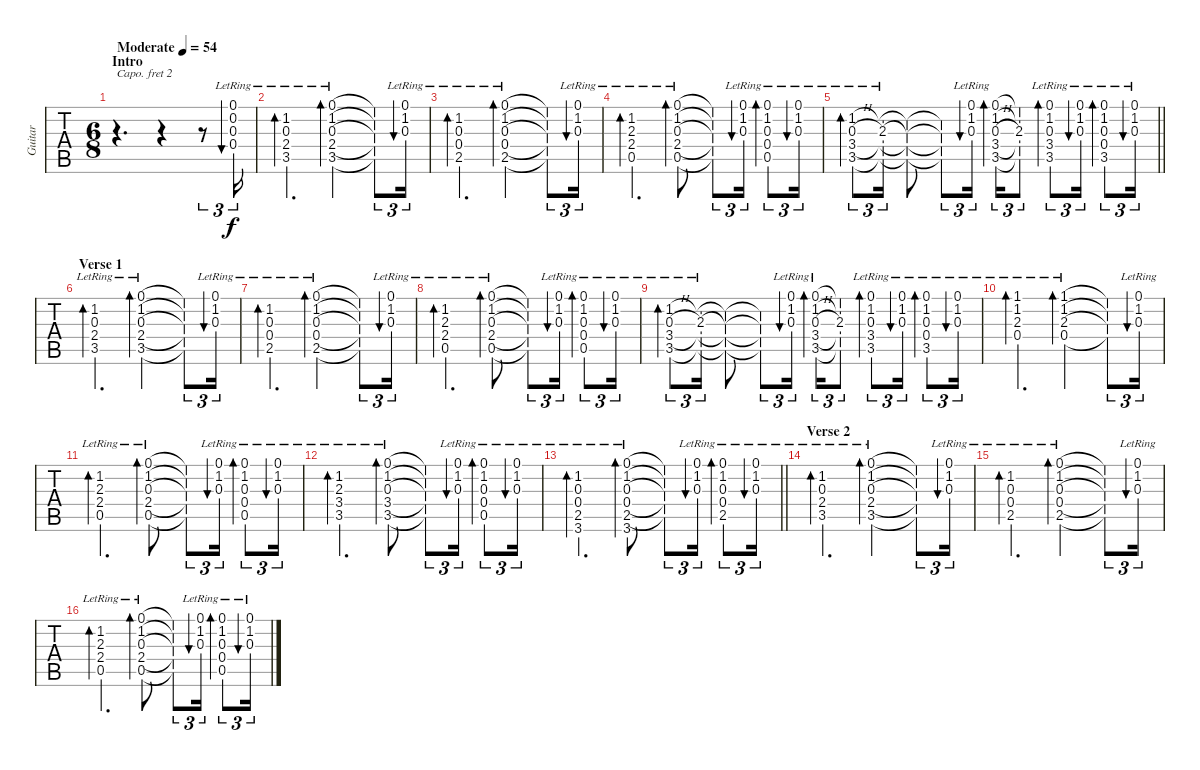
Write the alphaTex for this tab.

\track ("Guitar" "Guitar") {instrument acousticguitarsteel}
\staff {tabs}
\capo 2
\tuning (E4 B3 G3 D3 A2 E2) {hide}
\ts (6 8)
\section ("" "Intro")
\tempo (54 "Moderate")
\clef g2
\ks d
r.4{d dy f instrument acousticguitarsteel} r.4 r.8{tu (3 2)} (0.1{lr} 0.2{lr} 0.3{lr} 0.4).16{tu (3 2) bu 30} |
(1.2{lr} 0.3{lr} 2.4{lr} 3.5{lr}).4{d bd 30} (0.1{lr} 1.2{lr} 0.3{lr} 2.4{lr} 3.5{lr}).4{bd 30} (0.1{t} 1.2{t} 0.3{t} 2.4{t} 3.5{t}).8{tu (3 2)} (0.1{lr} 1.2{lr} 0.3{lr}).16{tu (3 2) bu 30} |
(1.2{lr} 0.3{lr} 0.4{lr} 2.5{lr}).4{d bd 30} (0.1{lr} 1.2{lr} 0.3{lr} 0.4{lr} 2.5{lr}).4{bd 30} (0.1{t} 1.2{t} 0.3{t} 0.4{t} 2.5{t}).8{tu (3 2)} (0.1{lr} 1.2{lr} 0.3{lr}).16{tu (3 2) bu 30} |
(1.2{lr} 2.3{lr} 2.4{lr} 0.5{lr}).4{d bd 30} (0.1{lr} 1.2{lr} 0.3{lr} 2.4{lr} 0.5{lr}).8{bd 30} (0.1{t} 1.2{t} 0.3{t} 2.4{t} 0.5{t}).8{tu (3 2)} (0.1{lr} 1.2{lr} 0.3{lr}).16{tu (3 2) bu 30} (0.1{lr} 1.2{lr} 0.3 0.4{lr} 0.5{lr}).8{tu (3 2) bd 30} (0.1{lr} 1.2{lr} 0.3{lr}).16{tu (3 2) bu 30} |
\barLineRight lightlight
(1.2{lr} 0.3{h lr} 3.4{lr} 3.5{lr}).8{tu (3 2) bd 30} (1.2{t} 2.3{lr} 3.4{t} 3.5{t}).16{tu (3 2)} (1.2{t} 2.3{t} 3.4{t} 3.5{t}).8 (1.2{t} 2.3{t} 3.4{t} 3.5{t}).8{tu (3 2)} (0.1{lr} 1.2{lr} 0.3{lr}).16{tu (3 2) bu 30} (0.1{lr} 1.2{lr} 0.3{h lr} 3.4{lr} 3.5{lr}).16{tu (3 2) bd 30} (0.1{t} 1.2{t} 2.3 3.4{t} 3.5{t}).8{tu (3 2)} (0.1 1.2{lr} 0.3{lr} 3.4{lr} 3.5{lr}).8{tu (3 2) bd 30} (0.1{lr} 1.2{lr} 0.3{lr}).16{tu (3 2) bu 30} (0.1{lr} 1.2{lr} 0.3{lr} 0.4{lr} 3.5{lr}).8{tu (3 2) bd 30} (0.1{lr} 1.2{lr} 0.3{lr}).16{tu (3 2) bu 30} |
\section ("" "Verse 1")
(1.2{lr} 0.3{lr} 2.4{lr} 3.5{lr}).4{d bd 30} (0.1{lr} 1.2{lr} 0.3{lr} 2.4{lr} 3.5{lr}).4{bd 30} (0.1{t} 1.2{t} 0.3{t} 2.4{t} 3.5{t}).8{tu (3 2)} (0.1{lr} 1.2{lr} 0.3{lr}).16{tu (3 2) bu 30} |
(1.2{lr} 0.3{lr} 0.4{lr} 2.5{lr}).4{d bd 30} (0.1{lr} 1.2{lr} 0.3{lr} 0.4{lr} 2.5{lr}).4{bd 30} (0.1{t} 1.2{t} 0.3{t} 0.4{t} 2.5{t}).8{tu (3 2)} (0.1{lr} 1.2{lr} 0.3{lr}).16{tu (3 2) bu 30} |
(1.2{lr} 2.3{lr} 2.4{lr} 0.5{lr}).4{d bd 30} (0.1{lr} 1.2{lr} 0.3{lr} 2.4{lr} 0.5{lr}).8{bd 30} (0.1{t} 1.2{t} 0.3{t} 2.4{t} 0.5{t}).8{tu (3 2)} (0.1{lr} 1.2{lr} 0.3{lr}).16{tu (3 2) bu 30} (0.1{lr} 1.2{lr} 0.3 0.4{lr} 0.5{lr}).8{tu (3 2) bd 30} (0.1{lr} 1.2{lr} 0.3{lr}).16{tu (3 2) bu 30} |
(1.2{lr} 0.3{h lr} 3.4{lr} 3.5{lr}).8{tu (3 2) bd 30} (1.2{t} 2.3{lr} 3.4{t} 3.5{t}).16{tu (3 2)} (1.2{t} 2.3{t} 3.4{t} 3.5{t}).8 (1.2{t} 2.3{t} 3.4{t} 3.5{t}).8{tu (3 2)} (0.1{lr} 1.2{lr} 0.3{lr}).16{tu (3 2) bu 30} (0.1{lr} 1.2{lr} 0.3{h lr} 3.4{lr} 3.5{lr}).16{tu (3 2) bd 30} (0.1{t} 1.2{t} 2.3 3.4{t} 3.5{t}).8{tu (3 2)} (0.1 1.2{lr} 0.3{lr} 3.4{lr} 3.5{lr}).8{tu (3 2) bd 30} (0.1{lr} 1.2{lr} 0.3{lr}).16{tu (3 2) bu 30} (0.1{lr} 1.2{lr} 0.3{lr} 0.4{lr} 3.5{lr}).8{tu (3 2) bd 30} (0.1{lr} 1.2{lr} 0.3{lr}).16{tu (3 2) bu 30} |
(1.1 1.2{lr} 2.3{lr} 0.4{lr}).4{d bd 30} (1.1{lr} 1.2{lr} 2.3{lr} 0.4{lr}).4{bd 30} (1.1{t} 1.2{t} 2.3{t} 0.4{t}).8{tu (3 2)} (0.1{lr} 1.2{lr} 0.3{lr}).16{tu (3 2) bu 30} |
(1.2{lr} 2.3{lr} 2.4{lr} 0.5{lr}).4{d bd 30} (0.1{lr} 1.2{lr} 0.3{lr} 2.4{lr} 0.5{lr}).8{bd 30} (0.1{t} 1.2{t} 0.3{t} 2.4{t} 0.5{t}).8{tu (3 2)} (0.1{lr} 1.2{lr} 0.3{lr}).16{tu (3 2) bu 30} (0.1{lr} 1.2{lr} 0.3 0.4{lr} 0.5{lr}).8{tu (3 2) bd 30} (0.1{lr} 1.2{lr} 0.3{lr}).16{tu (3 2) bu 30} |
(1.2{lr} 2.3{lr} 3.4{lr} 3.5{lr}).4{d bd 30} (0.1{lr} 1.2{lr} 0.3{lr} 3.4{lr} 3.5{lr}).8{bd 30} (0.1{t} 1.2{t} 0.3{t} 3.4{t} 3.5{t}).8{tu (3 2)} (0.1{lr} 1.2{lr} 0.3{lr}).16{tu (3 2) bu 30} (0.1{lr} 1.2{lr} 0.3 0.4{lr} 0.5{lr}).8{tu (3 2) bd 30} (0.1{lr} 1.2{lr} 0.3{lr}).16{tu (3 2) bu 30} |
\barLineRight lightlight
(1.2{lr} 0.3{lr} 0.4{lr} 2.5{lr} 3.6).4{d bd 30} (0.1{lr} 1.2{lr} 0.3{lr} 0.4{lr} 2.5{lr} 3.6).8{bd 30} (0.1{t} 1.2{t} 0.3{t} 0.4{t} 2.5{t}).8{tu (3 2)} (0.1{lr} 1.2{lr} 0.3{lr}).16{tu (3 2) bu 30} (0.1{lr} 1.2{lr} 0.3 0.4{lr} 2.5{lr}).8{tu (3 2) bd 30} (0.1{lr} 1.2{lr} 0.3{lr}).16{tu (3 2) bu 30} |
\section ("" "Verse 2")
(1.2{lr} 0.3{lr} 2.4{lr} 3.5{lr}).4{d bd 30} (0.1{lr} 1.2{lr} 0.3{lr} 2.4{lr} 3.5{lr}).4{bd 30} (0.1{t} 1.2{t} 0.3{t} 2.4{t} 3.5{t}).8{tu (3 2)} (0.1{lr} 1.2{lr} 0.3{lr}).16{tu (3 2) bu 30} |
(1.2{lr} 0.3{lr} 0.4{lr} 2.5{lr}).4{d bd 30} (0.1{lr} 1.2{lr} 0.3{lr} 0.4{lr} 2.5{lr}).4{bd 30} (0.1{t} 1.2{t} 0.3{t} 0.4{t} 2.5{t}).8{tu (3 2)} (0.1{lr} 1.2{lr} 0.3{lr}).16{tu (3 2) bu 30} |
(1.2{lr} 2.3{lr} 2.4{lr} 0.5{lr}).4{d bd 30} (0.1{lr} 1.2{lr} 0.3{lr} 2.4{lr} 0.5{lr}).8{bd 30} (0.1{t} 1.2{t} 0.3{t} 2.4{t} 0.5{t}).8{tu (3 2)} (0.1{lr} 1.2{lr} 0.3{lr}).16{tu (3 2) bu 30} (0.1{lr} 1.2{lr} 0.3 0.4{lr} 0.5{lr}).8{tu (3 2) bd 30} (0.1{lr} 1.2{lr} 0.3{lr}).16{tu (3 2) bu 30}
